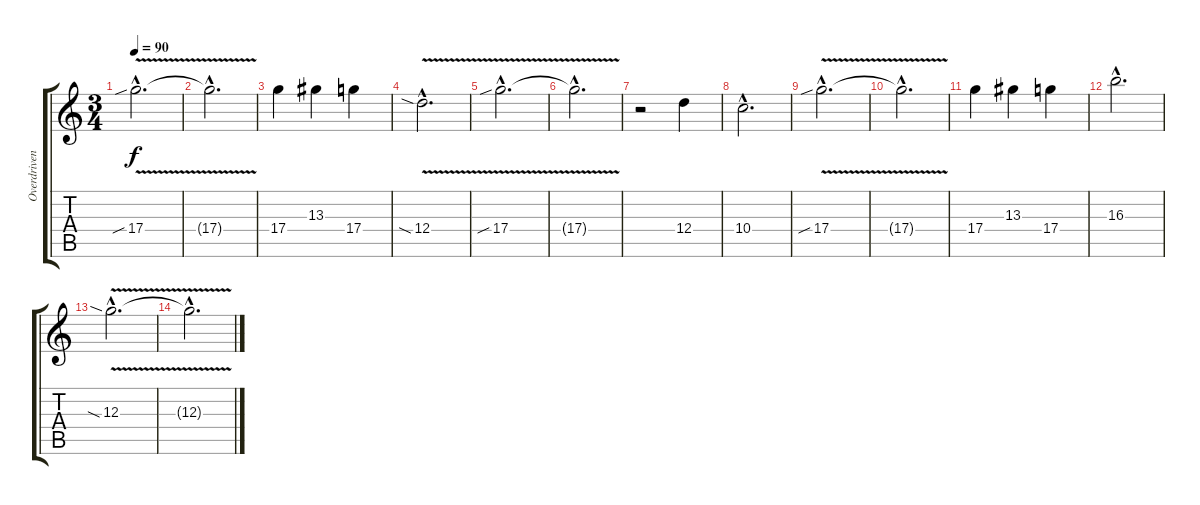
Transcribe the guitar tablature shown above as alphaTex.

\track ("Overdriven guitar" "Overdriven") {instrument overdrivenguitar}
\staff {score tabs}
\tuning (E4 B3 G3 D3 A2 E2) {hide}
\ts (3 4)
\tempo 90
\clef g2
\ks c
17.4{v sib hac}.2{d dy f} |
17.4{hac t}.2{d} |
17.4.4 13.3.4 17.4.4 |
12.4{v sia hac}.2{d} |
17.4{v sib hac}.2{d} |
17.4{hac t}.2{d} |
r.2 12.4.4 |
10.4{hac}.2{d} |
17.4{v sib hac}.2{d} |
17.4{hac t}.2{d} |
17.4.4 13.3.4 17.4.4 |
16.3{hac}.2{d} |
12.3{v sia hac}.2{d} |
12.3{hac t}.2{d}
